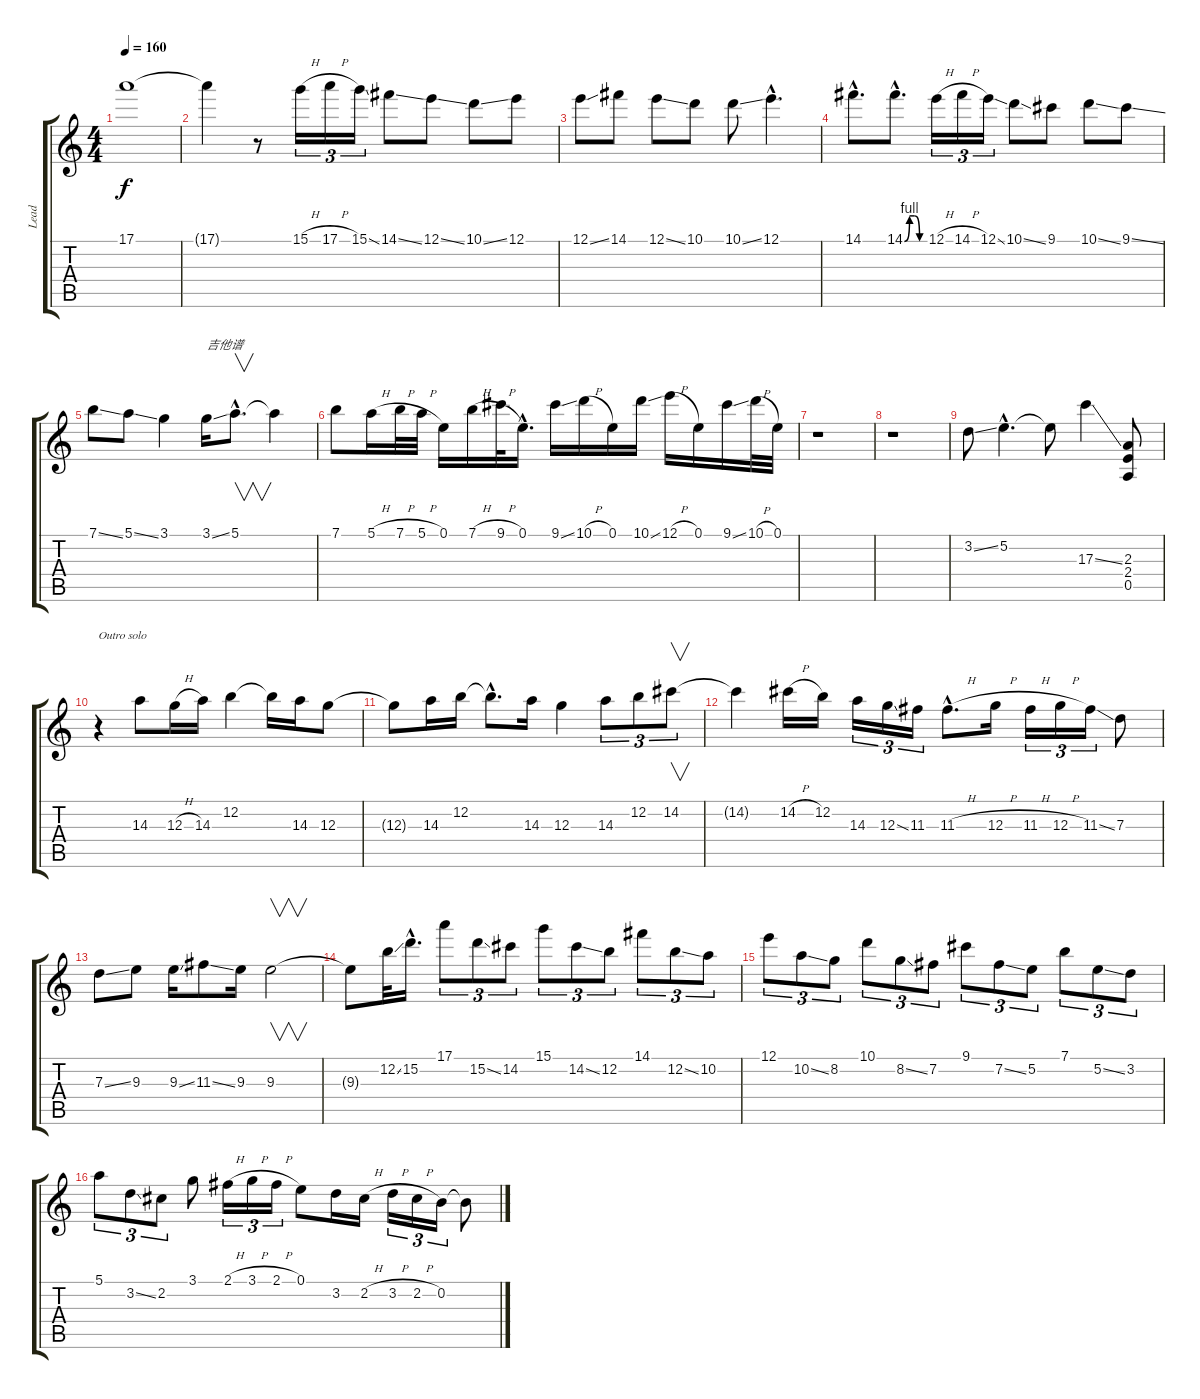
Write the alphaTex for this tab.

\track ("Lead" "Lead") {instrument distortionguitar}
\staff {score tabs}
\tuning (E4 B3 G3 D3 A2 E2) {hide}
\ts (4 4)
\tempo 160
\clef g2
\ks c
17.1{t}.1{dy f} |
17.1{t}.4 r.8 15.1{h}.16{tu (3 2)} 17.1{h}.16{tu (3 2)} 15.1{ss}.16{tu (3 2)} 14.1{ss}.8 12.1{ss}.8 10.1{ss}.8 12.1.8 |
12.1{ss}.8 14.1.8 12.1{ss}.8 10.1.8 10.1{ss}.8 12.1{hac}.4{d} |
14.1{hac}.8{d} 14.1{be (custom 0 0 15 4 30 4 45 0 60 0) hac}.8{d} 12.1{h}.16{tu (3 2)} 14.1{h}.16{tu (3 2)} 12.1{ss}.16{tu (3 2)} 10.1{ss}.8 9.1.8 10.1{ss}.8 9.1{ss}.8 |
7.1{ss}.8 5.1{ss}.8 3.1.4 3.1{ss}.16{txt "吉他谱"} 5.1{hac}.8{v d} 5.1{t}.4 |
7.1.8 5.1{h}.16 7.1{h}.32 5.1{h}.32 0.1.16 7.1{h}.16 9.1{h}.32 0.1{hac}.16{d} 9.1{ss}.16 10.1{h}.16 0.1.16 10.1{ss}.16 12.1{h}.16 0.1.16 9.1{ss}.16 10.1{h}.32 0.1.32 |
r.1 |
r.1 |
3.2{ss}.8 5.2{hac}.4{d} 5.2{t}.8 17.3{ss}.4 (2.3 2.4 0.5).8 |
r.4{txt "Outro solo"} 14.3.8 12.3{h}.16 14.3.16 12.2.4 12.2{t}.16 14.3.16 12.3.8 |
12.3{t}.8 14.3.16 12.2.16 12.2{hac t}.8{d} 14.3.16 12.3.4 14.3.8{tu (3 2)} 12.2.8{tu (3 2)} 14.2.8{v tu (3 2)} |
14.2{t}.4 14.2{h}.16 12.2.16 14.3.16{tu (3 2)} 12.3{ss}.16{tu (3 2)} 11.3.16{tu (3 2)} 11.3{h hac}.8{d} 12.3{h}.16 11.3{h}.16{tu (3 2)} 12.3{h}.16{tu (3 2)} 11.3{ss}.16{tu (3 2)} 7.3.8 |
7.3{ss}.8 9.3.8 9.3{ss}.16 11.3{ss}.8 9.3.16 9.3.2{v} |
9.3{t}.8 12.2{ss}.32 15.2{hac}.16{d} 17.1.8{tu (3 2)} 15.2{ss}.8{tu (3 2)} 14.2.8{tu (3 2)} 15.1.8{tu (3 2)} 14.2{ss}.8{tu (3 2)} 12.2.8{tu (3 2)} 14.1.8{tu (3 2)} 12.2{ss}.8{tu (3 2)} 10.2.8{tu (3 2)} |
12.1.8{tu (3 2)} 10.2{ss}.8{tu (3 2)} 8.2.8{tu (3 2)} 10.1.8{tu (3 2)} 8.2{ss}.8{tu (3 2)} 7.2.8{tu (3 2)} 9.1.8{tu (3 2)} 7.2{ss}.8{tu (3 2)} 5.2.8{tu (3 2)} 7.1.8{tu (3 2)} 5.2{ss}.8{tu (3 2)} 3.2.8{tu (3 2)} |
5.1.8{tu (3 2)} 3.2{ss}.8{tu (3 2)} 2.2.8{tu (3 2)} 3.1.8 2.1{h}.16{tu (3 2)} 3.1{h}.16{tu (3 2)} 2.1{h}.16{tu (3 2)} 0.1.8 3.2.16 2.2{h}.16 3.2{h}.16{tu (3 2)} 2.2{h}.16{tu (3 2)} 0.2.16{tu (3 2)} 0.2{t}.8
